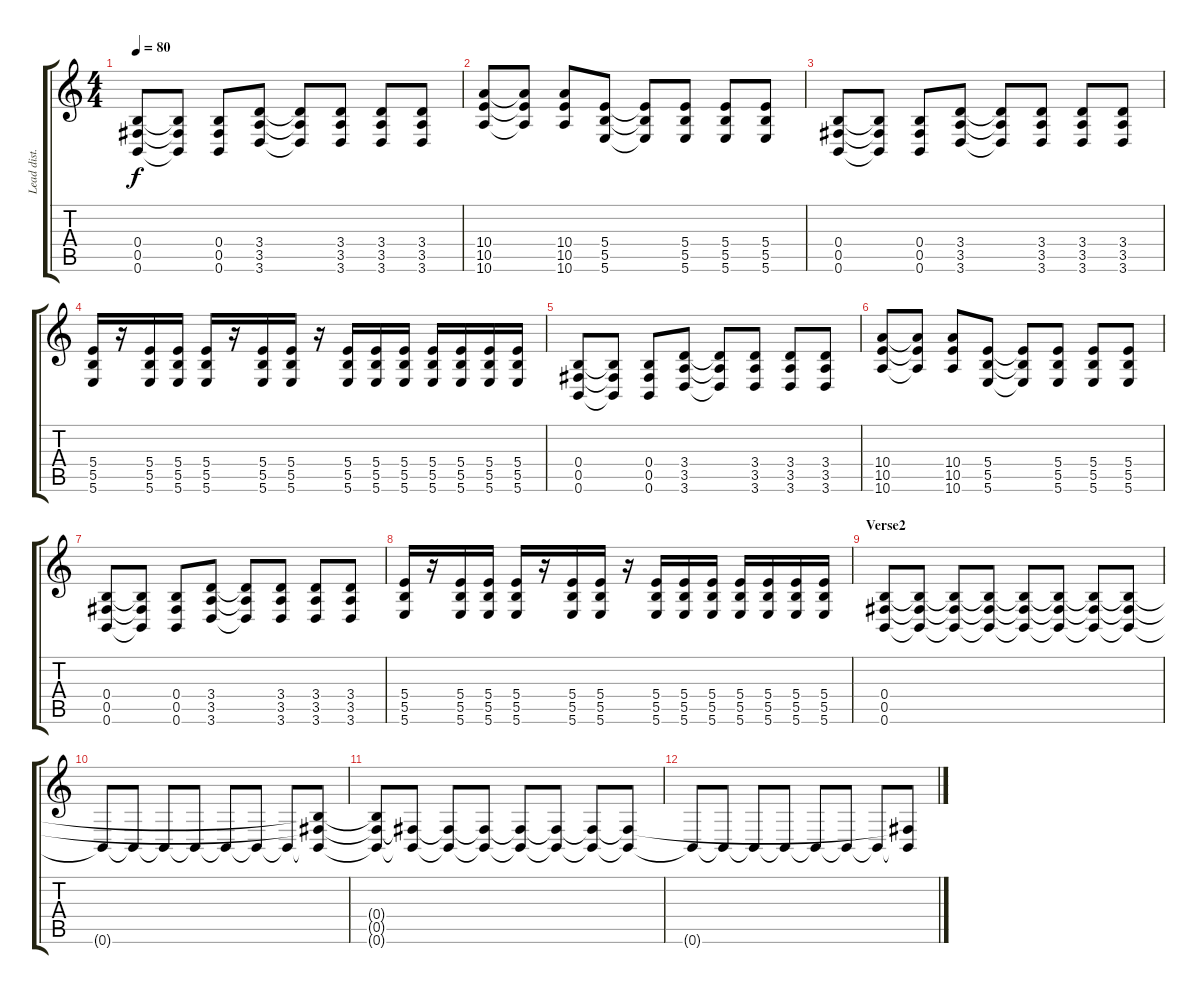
\track ("Lead dist." "Lead dist.") {instrument distortionguitar}
\staff {score tabs}
\tuning (Db4 Ab3 E3 B2 Gb2 B1) {hide}
\ts (4 4)
\tempo 80
\clef g2
\ks c
(0.4 0.5 0.6).8{dy f} (0.4{t} 0.5{t} 0.6{t}).8 (0.4 0.5 0.6).8 (3.4 3.5 3.6).8 (3.4{t} 3.5{t} 3.6{t}).8 (3.4 3.5 3.6).8 (3.4 3.5 3.6).8 (3.4 3.5 3.6).8 |
(10.4 10.5 10.6).8 (10.4{t} 10.5{t} 10.6{t}).8 (10.4 10.5 10.6).8 (5.4 5.5 5.6).8 (5.4{t} 5.5{t} 5.6{t}).8 (5.4 5.5 5.6).8 (5.4 5.5 5.6).8 (5.4 5.5 5.6).8 |
(0.4 0.5 0.6).8 (0.4{t} 0.5{t} 0.6{t}).8 (0.4 0.5 0.6).8 (3.4 3.5 3.6).8 (3.4{t} 3.5{t} 3.6{t}).8 (3.4 3.5 3.6).8 (3.4 3.5 3.6).8 (3.4 3.5 3.6).8 |
(5.4 5.5 5.6).16 r.16 (5.4 5.5 5.6).16 (5.4 5.5 5.6).16 (5.4 5.5 5.6).16 r.16 (5.4 5.5 5.6).16 (5.4 5.5 5.6).16 r.16 (5.4 5.5 5.6).16 (5.4 5.5 5.6).16 (5.4 5.5 5.6).16 (5.4 5.5 5.6).16 (5.4 5.5 5.6).16 (5.4 5.5 5.6).16 (5.4 5.5 5.6).16 |
(0.4 0.5 0.6).8 (0.4{t} 0.5{t} 0.6{t}).8 (0.4 0.5 0.6).8 (3.4 3.5 3.6).8 (3.4{t} 3.5{t} 3.6{t}).8 (3.4 3.5 3.6).8 (3.4 3.5 3.6).8 (3.4 3.5 3.6).8 |
(10.4 10.5 10.6).8 (10.4{t} 10.5{t} 10.6{t}).8 (10.4 10.5 10.6).8 (5.4 5.5 5.6).8 (5.4{t} 5.5{t} 5.6{t}).8 (5.4 5.5 5.6).8 (5.4 5.5 5.6).8 (5.4 5.5 5.6).8 |
(0.4 0.5 0.6).8 (0.4{t} 0.5{t} 0.6{t}).8 (0.4 0.5 0.6).8 (3.4 3.5 3.6).8 (3.4{t} 3.5{t} 3.6{t}).8 (3.4 3.5 3.6).8 (3.4 3.5 3.6).8 (3.4 3.5 3.6).8 |
(5.4 5.5 5.6).16 r.16 (5.4 5.5 5.6).16 (5.4 5.5 5.6).16 (5.4 5.5 5.6).16 r.16 (5.4 5.5 5.6).16 (5.4 5.5 5.6).16 r.16 (5.4 5.5 5.6).16 (5.4 5.5 5.6).16 (5.4 5.5 5.6).16 (5.4 5.5 5.6).16 (5.4 5.5 5.6).16 (5.4 5.5 5.6).16 (5.4 5.5 5.6).16 |
\section ("" "Verse2")
(0.4 0.5 0.6).8 (0.4{t} 0.5{t} 0.6{t}).8 (0.4{t} 0.5{t} 0.6{t}).8 (0.4{t} 0.5{t} 0.6{t}).8 (0.4{t} 0.5{t} 0.6{t}).8 (0.4{t} 0.5{t} 0.6{t}).8 (0.4{t} 0.5{t} 0.6{t}).8 (0.4{t} 0.5{t} 0.6{t}).8 |
0.6{t}.8 0.6{t}.8 0.6{t}.8 0.6{t}.8 0.6{t}.8 0.6{t}.8 0.6{t}.8 (0.4{t} 0.5{t} 0.6{t}).8 |
(0.4{t} 0.5{t} 0.6{t}).8 (0.5{t} 0.6{t}).8 (0.5{t} 0.6{t}).8 (0.5{t} 0.6{t}).8 (0.5{t} 0.6{t}).8 (0.5{t} 0.6{t}).8 (0.5{t} 0.6{t}).8 (0.5{t} 0.6{t}).8 |
0.6{t}.8 0.6{t}.8 0.6{t}.8 0.6{t}.8 0.6{t}.8 0.6{t}.8 0.6{t}.8 (0.5{t} 0.6{t}).8
